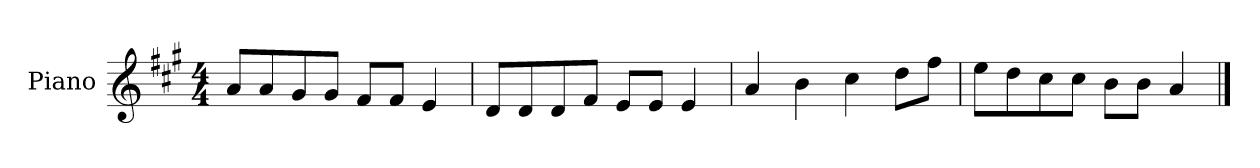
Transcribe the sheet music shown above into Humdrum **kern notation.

**kern
*part1
*staff1
*I"Piano
*I'P-no
*clefG2
*k[f#c#g#]
*M4/4
*MM90
=1
8a/L
8a/
8g#/
8g#/J
8f#/L
8f#/J
4e/
=2
8d/L
8d/
8d/
8f#/J
8e/L
8e/J
4e/
=3
4a/
4b\
4cc#\
8dd\L
8ff#\J
=4
8ee\L
8dd\
8cc#\
8cc#\J
8b\L
8b\J
4a/
==
*-
